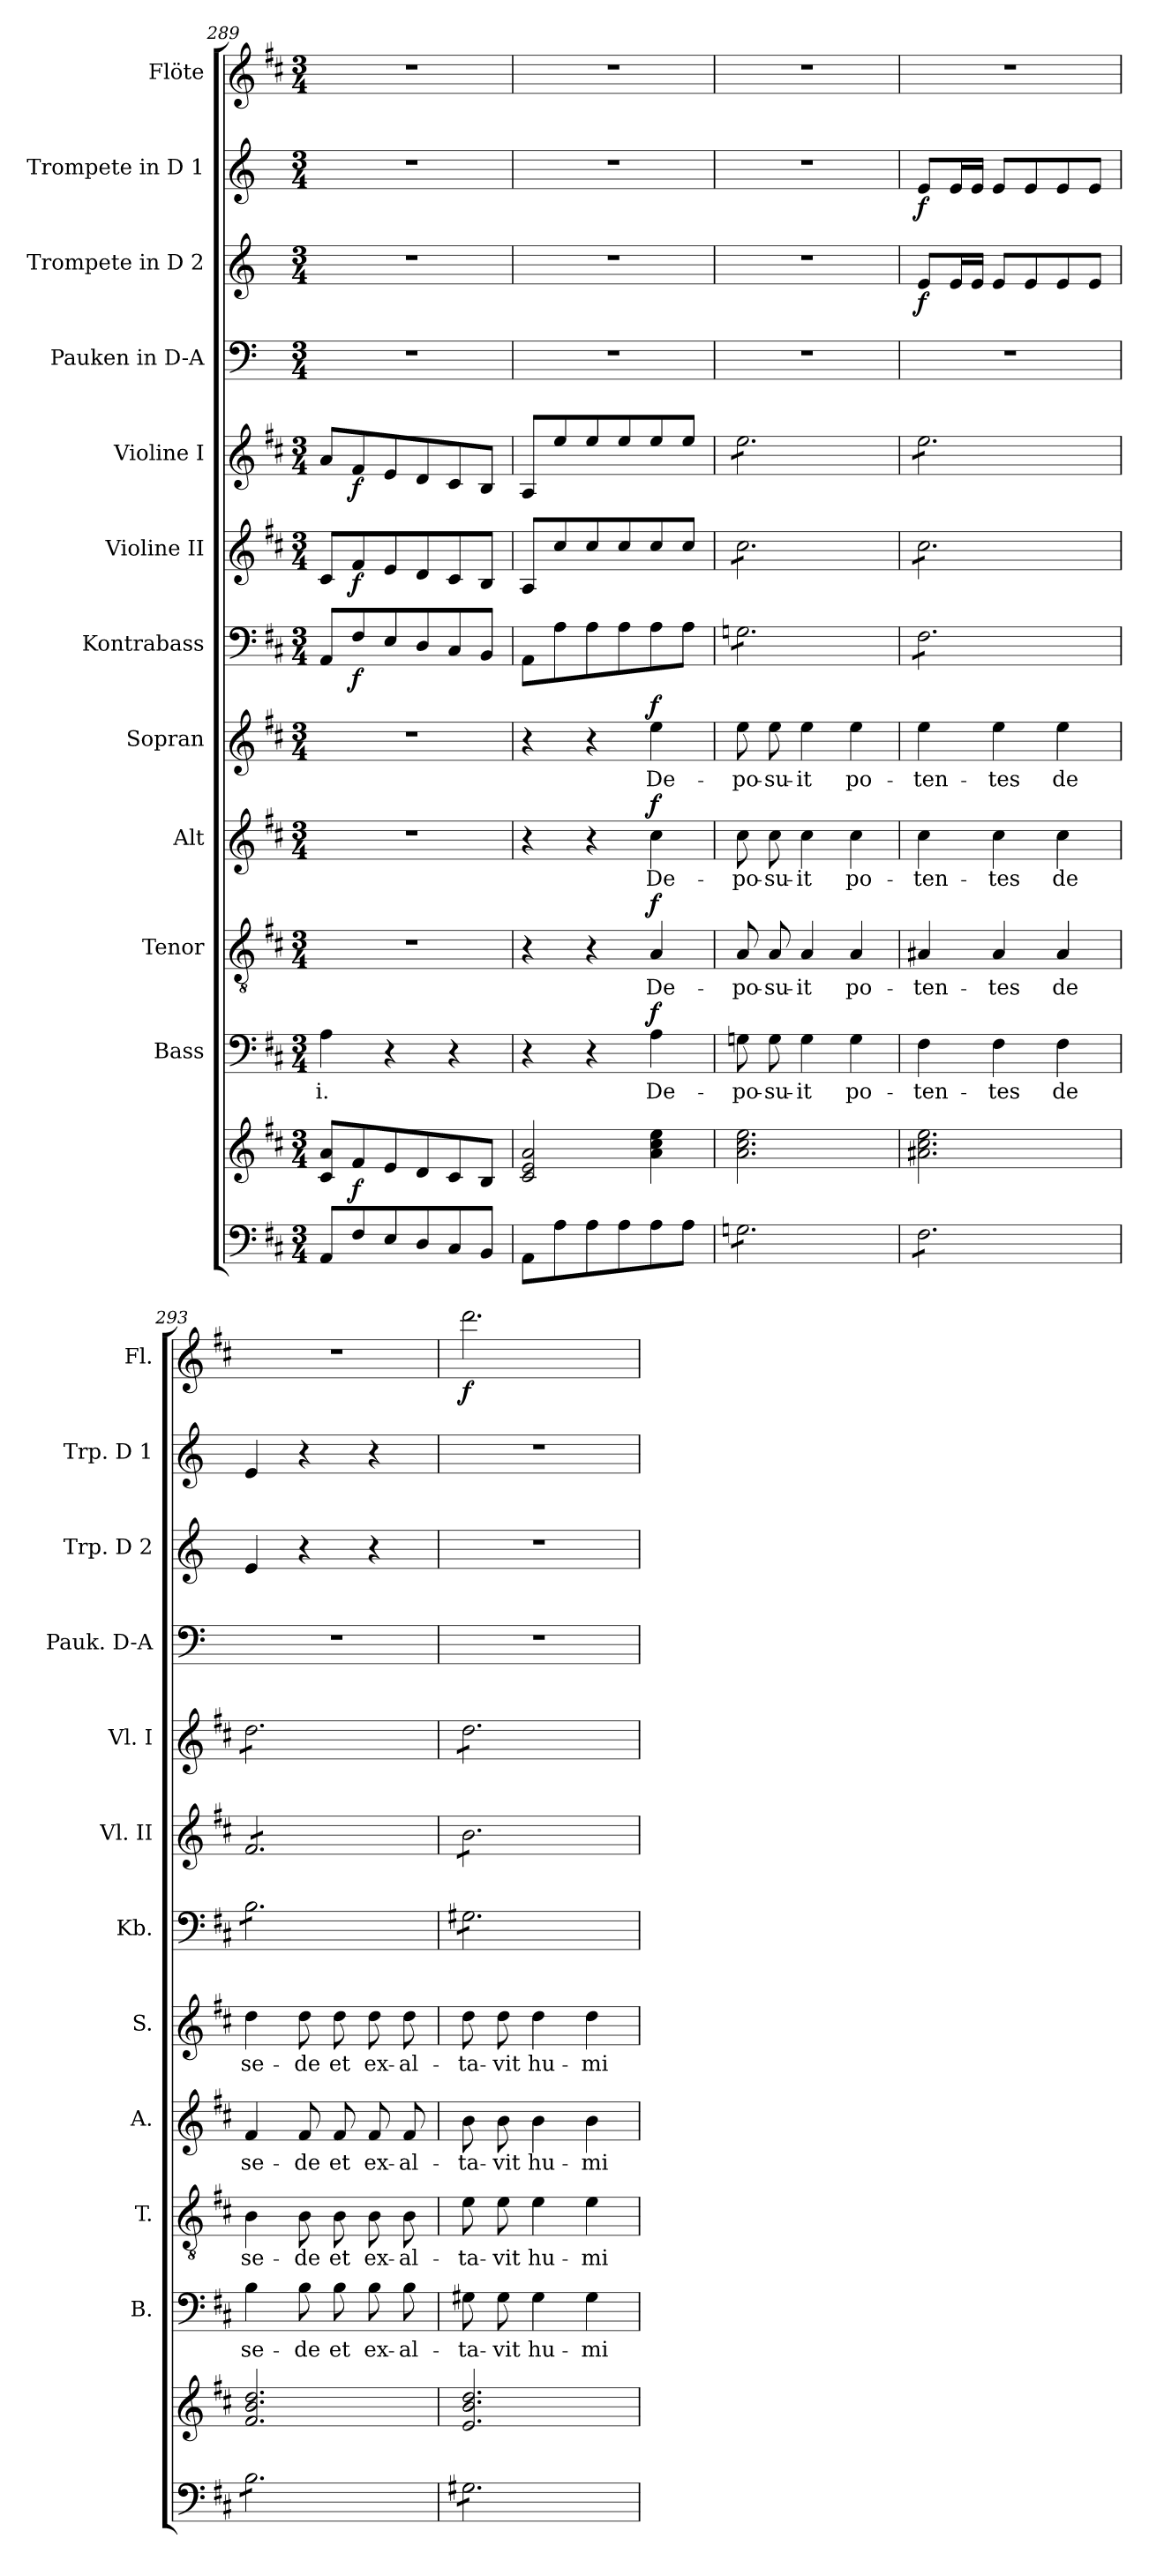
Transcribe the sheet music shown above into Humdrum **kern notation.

**kern	**kern	**dynam	**kern	**text	**dynam	**kern	**text	**dynam	**kern	**text	**dynam	**kern	**text	**dynam	**kern	**dynam	**kern	**dynam	**kern	**dynam	**kern	**kern	**dynam	**kern	**dynam	**kern	**dynam
*part12	*part12	*part12	*part11	*part11	*part11	*part10	*part10	*part10	*part9	*part9	*part9	*part8	*part8	*part8	*part7	*part7	*part6	*part6	*part5	*part5	*part4	*part3	*part3	*part2	*part2	*part1	*part1
*staff13	*staff12	*staff12/13	*staff11	*staff11	*staff11	*staff10	*staff10	*staff10	*staff9	*staff9	*staff9	*staff8	*staff8	*staff8	*staff7	*staff7	*staff6	*staff6	*staff5	*staff5	*staff4	*staff3	*staff3	*staff2	*staff2	*staff1	*staff1
*	*	*	*I"Bass	*	*	*I"Tenor	*	*	*I"Alt	*	*	*I"Sopran	*	*	*I"Kontrabass	*	*I"Violine II	*	*I"Violine I	*	*I"Pauken in D-A	*I"Trompete in D 2	*	*I"Trompete in D 1	*	*I"Flöte	*
*	*	*	*I'B.	*	*	*I'T.	*	*	*I'A.	*	*	*I'S.	*	*	*I'Kb.	*	*I'Vl. II	*	*I'Vl. I	*	*I'Pauk. D-A	*I'Trp. D 2	*	*I'Trp. D 1	*	*I'Fl.	*
*clefF4	*clefG2	*	*clefF4	*	*	*clefGv2	*	*	*clefG2	*	*	*clefG2	*	*	*clefF4	*	*clefG2	*	*clefG2	*	*clefF4	*clefG2	*	*clefG2	*	*clefG2	*
*	*	*	*	*	*	*	*	*	*	*	*	*	*	*	*ITrd7c12	*	*	*	*	*	*ITrd-1c-2	*ITrd-1c-2	*	*ITrd-1c-2	*	*	*
*k[f#c#]	*k[f#c#]	*	*k[f#c#]	*	*	*k[f#c#]	*	*	*k[f#c#]	*	*	*k[f#c#]	*	*	*k[f#c#]	*	*k[f#c#]	*	*k[f#c#]	*	*k[f#c#]	*k[f#c#]	*	*k[f#c#]	*	*k[f#c#]	*
*D:	*D:	*	*D:	*	*	*D:	*	*	*D:	*	*	*D:	*	*	*D:	*	*D:	*	*D:	*	*D:	*D:	*	*D:	*	*D:	*
*M3/4	*M3/4	*	*M3/4	*	*	*M3/4	*	*	*M3/4	*	*	*M3/4	*	*	*M3/4	*	*M3/4	*	*M3/4	*	*M3/4	*M3/4	*	*M3/4	*	*M3/4	*
=289	=289	=289	=289	=289	=289	=289	=289	=289	=289	=289	=289	=289	=289	=289	=289	=289	=289	=289	=289	=289	=289	=289	=289	=289	=289	=289	=289
!	!	!	!	!LO:LY:b	!	!	!	!	!	!	!	!	!	!	!	!	!	!	!	!	!	!	!	!	!	!	!
8AA/L	8c#/ 8a/L	.	4A\	-i.	.	2.r	.	.	2.r	.	.	2.r	.	.	8AAA/L	.	8c#/L	.	8a/L	.	2.r	2.r	.	2.r	.	2.r	.
!	!	!LO:DY:a=2	!	!	!	!	!	!	!	!	!	!	!	!	!	!LO:DY:b	!	!LO:DY:b	!	!LO:DY:b	!	!	!	!	!	!	!
8F#/	8f#/	f	.	.	.	.	.	.	.	.	.	.	.	.	8FF#/	f	8f#/	f	8f#/	f	.	.	.	.	.	.	.
8E/	8e/	.	4r	.	.	.	.	.	.	.	.	.	.	.	8EE/	.	8e/	.	8e/	.	.	.	.	.	.	.	.
8D/	8d/	.	.	.	.	.	.	.	.	.	.	.	.	.	8DD/	.	8d/	.	8d/	.	.	.	.	.	.	.	.
8C#/	8c#/	.	4r	.	.	.	.	.	.	.	.	.	.	.	8CC#/	.	8c#/	.	8c#/	.	.	.	.	.	.	.	.
8BB/J	8B/J	.	.	.	.	.	.	.	.	.	.	.	.	.	8BBB/J	.	8B/J	.	8B/J	.	.	.	.	.	.	.	.
=290	=290	=290	=290	=290	=290	=290	=290	=290	=290	=290	=290	=290	=290	=290	=290	=290	=290	=290	=290	=290	=290	=290	=290	=290	=290	=290	=290
8AA\L	2c#/ 2e/ 2a/	.	4r	.	.	4r	.	.	4r	.	.	4r	.	.	8AAA\L	.	8A/L	.	8A/L	.	2.r	2.r	.	2.r	.	2.r	.
8A\	.	.	.	.	.	.	.	.	.	.	.	.	.	.	8AA\	.	8cc#/	.	8ee/	.	.	.	.	.	.	.	.
8A\	.	.	4r	.	.	4r	.	.	4r	.	.	4r	.	.	8AA\	.	8cc#/	.	8ee/	.	.	.	.	.	.	.	.
8A\	.	.	.	.	.	.	.	.	.	.	.	.	.	.	8AA\	.	8cc#/	.	8ee/	.	.	.	.	.	.	.	.
!	!	!	!	!LO:LY:b	!LO:DY:a	!	!LO:LY:b	!LO:DY:a	!	!LO:LY:b	!LO:DY:a	!	!LO:LY:b	!LO:DY:a	!	!	!	!	!	!	!	!	!	!	!	!	!
8A\	4a\ 4cc#\ 4ee\	.	4A\	De-	f	4A/	De-	f	4cc#\	De-	f	4ee\	De-	f	8AA\	.	8cc#/	.	8ee/	.	.	.	.	.	.	.	.
8A\J	.	.	.	.	.	.	.	.	.	.	.	.	.	.	8AA\J	.	8cc#/J	.	8ee/J	.	.	.	.	.	.	.	.
!!LO:PB:g=z
=291	=291	=291	=291	=291	=291	=291	=291	=291	=291	=291	=291	=291	=291	=291	=291	=291	=291	=291	=291	=291	=291	=291	=291	=291	=291	=291	=291
!	!	!	!	!LO:LY:b	!	!	!LO:LY:b	!	!	!LO:LY:b	!	!	!LO:LY:b	!	!	!	!	!	!	!	!	!	!	!	!	!	!
*tremolo	*	*	*	*	*	*	*	*	*	*	*	*	*	*	*	*	*	*	*	*	*	*	*	*	*	*	*
*	*	*	*	*	*	*	*	*	*	*	*	*	*	*	*tremolo	*	*	*	*	*	*	*	*	*	*	*	*
*	*	*	*	*	*	*	*	*	*	*	*	*	*	*	*	*	*tremolo	*	*	*	*	*	*	*	*	*	*
*	*	*	*	*	*	*	*	*	*	*	*	*	*	*	*	*	*	*	*tremolo	*	*	*	*	*	*	*	*
8Gn\L	2.a\ 2.cc#\ 2.ee\	.	8Gn\	-po-	.	8A/	-po-	.	8cc#\	-po-	.	8ee\	-po-	.	8GGn\L	.	8cc#\L	.	8ee\L	.	2.r	2.r	.	2.r	.	2.r	.
!	!	!	!	!LO:LY:b	!	!	!LO:LY:b	!	!	!LO:LY:b	!	!	!LO:LY:b	!	!	!	!	!	!	!	!	!	!	!	!	!	!
8Gn\	.	.	8G\	-su-	.	8A/	-su-	.	8cc#\	-su-	.	8ee\	-su-	.	8GGn\	.	8cc#\	.	8ee\	.	.	.	.	.	.	.	.
!	!	!	!	!LO:LY:b	!	!	!LO:LY:b	!	!	!LO:LY:b	!	!	!LO:LY:b	!	!	!	!	!	!	!	!	!	!	!	!	!	!
8Gn\	.	.	4G\	-it	.	4A/	-it	.	4cc#\	-it	.	4ee\	-it	.	8GGn\	.	8cc#\	.	8ee\	.	.	.	.	.	.	.	.
8Gn\	.	.	.	.	.	.	.	.	.	.	.	.	.	.	8GGn\	.	8cc#\	.	8ee\	.	.	.	.	.	.	.	.
!	!	!	!	!LO:LY:b	!	!	!LO:LY:b	!	!	!LO:LY:b	!	!	!LO:LY:b	!	!	!	!	!	!	!	!	!	!	!	!	!	!
8Gn\	.	.	4G\	po-	.	4A/	po-	.	4cc#\	po-	.	4ee\	po-	.	8GGn\	.	8cc#\	.	8ee\	.	.	.	.	.	.	.	.
8Gn\J	.	.	.	.	.	.	.	.	.	.	.	.	.	.	8GGn\J	.	8cc#\J	.	8ee\J	.	.	.	.	.	.	.	.
=292	=292	=292	=292	=292	=292	=292	=292	=292	=292	=292	=292	=292	=292	=292	=292	=292	=292	=292	=292	=292	=292	=292	=292	=292	=292	=292	=292
!	!	!	!	!LO:LY:b	!	!	!LO:LY:b	!	!	!LO:LY:b	!	!	!LO:LY:b	!	!	!	!	!	!	!	!	!	!LO:DY:b	!	!LO:DY:b	!	!
8F#\L	2.a#X\ 2.cc#\ 2.ee\	.	4F#\	-ten-	.	4A#X/	-ten-	.	4cc#\	-ten-	.	4ee\	-ten-	.	8FF#\L	.	8cc#\L	.	8ee\L	.	2.r	8f#/L	f	8f#/L	f	2.r	.
8F#\	.	.	.	.	.	.	.	.	.	.	.	.	.	.	8FF#\	.	8cc#\	.	8ee\	.	.	16f#/L	.	16f#/L	.	.	.
.	.	.	.	.	.	.	.	.	.	.	.	.	.	.	.	.	.	.	.	.	.	16f#/JJ	.	16f#/JJ	.	.	.
!	!	!	!	!LO:LY:b	!	!	!LO:LY:b	!	!	!LO:LY:b	!	!	!LO:LY:b	!	!	!	!	!	!	!	!	!	!	!	!	!	!
8F#\	.	.	4F#\	-tes	.	4A#/	-tes	.	4cc#\	-tes	.	4ee\	-tes	.	8FF#\	.	8cc#\	.	8ee\	.	.	8f#/L	.	8f#/L	.	.	.
8F#\	.	.	.	.	.	.	.	.	.	.	.	.	.	.	8FF#\	.	8cc#\	.	8ee\	.	.	8f#/	.	8f#/	.	.	.
!	!	!	!	!LO:LY:b	!	!	!LO:LY:b	!	!	!LO:LY:b	!	!	!LO:LY:b	!	!	!	!	!	!	!	!	!	!	!	!	!	!
8F#\	.	.	4F#\	de	.	4A#/	de	.	4cc#\	de	.	4ee\	de	.	8FF#\	.	8cc#\	.	8ee\	.	.	8f#/	.	8f#/	.	.	.
8F#\J	.	.	.	.	.	.	.	.	.	.	.	.	.	.	8FF#\J	.	8cc#\J	.	8ee\J	.	.	8f#/J	.	8f#/J	.	.	.
=293	=293	=293	=293	=293	=293	=293	=293	=293	=293	=293	=293	=293	=293	=293	=293	=293	=293	=293	=293	=293	=293	=293	=293	=293	=293	=293	=293
!	!	!	!	!LO:LY:b	!	!	!LO:LY:b	!	!	!LO:LY:b	!	!	!LO:LY:b	!	!	!	!	!	!	!	!	!	!	!	!	!	!
8B\L	2.f#/ 2.b/ 2.dd/	.	4B\	se-	.	4B\	se-	.	4f#/	se-	.	4dd\	se-	.	8BB\L	.	8f#/L	.	8dd\L	.	2.r	4f#/	.	4f#/	.	2.r	.
8B\	.	.	.	.	.	.	.	.	.	.	.	.	.	.	8BB\	.	8f#/	.	8dd\	.	.	.	.	.	.	.	.
!	!	!	!	!LO:LY:b	!	!	!LO:LY:b	!	!	!LO:LY:b	!	!	!LO:LY:b	!	!	!	!	!	!	!	!	!	!	!	!	!	!
8B\	.	.	8B\	-de	.	8B\	-de	.	8f#/	-de	.	8dd\	-de	.	8BB\	.	8f#/	.	8dd\	.	.	4r	.	4r	.	.	.
!	!	!	!	!LO:LY:b	!	!	!LO:LY:b	!	!	!LO:LY:b	!	!	!LO:LY:b	!	!	!	!	!	!	!	!	!	!	!	!	!	!
8B\	.	.	8B\	et	.	8B\	et	.	8f#/	et	.	8dd\	et	.	8BB\	.	8f#/	.	8dd\	.	.	.	.	.	.	.	.
!	!	!	!	!LO:LY:b	!	!	!LO:LY:b	!	!	!LO:LY:b	!	!	!LO:LY:b	!	!	!	!	!	!	!	!	!	!	!	!	!	!
8B\	.	.	8B\	ex-	.	8B\	ex-	.	8f#/	ex-	.	8dd\	ex-	.	8BB\	.	8f#/	.	8dd\	.	.	4r	.	4r	.	.	.
!	!	!	!	!LO:LY:b	!	!	!LO:LY:b	!	!	!LO:LY:b	!	!	!LO:LY:b	!	!	!	!	!	!	!	!	!	!	!	!	!	!
8B\J	.	.	8B\	-al-	.	8B\	-al-	.	8f#/	-al-	.	8dd\	-al-	.	8BB\J	.	8f#/J	.	8dd\J	.	.	.	.	.	.	.	.
=294	=294	=294	=294	=294	=294	=294	=294	=294	=294	=294	=294	=294	=294	=294	=294	=294	=294	=294	=294	=294	=294	=294	=294	=294	=294	=294	=294
!	!	!	!	!LO:LY:b	!	!	!LO:LY:b	!	!	!LO:LY:b	!	!	!LO:LY:b	!	!	!	!	!	!	!	!	!	!	!	!	!	!LO:DY:b
8G#X\L	2.e/ 2.b/ 2.dd/	.	8G#X\	-ta-	.	8e\	-ta-	.	8b\	-ta-	.	8dd\	-ta-	.	8GG#X\L	.	8b\L	.	8dd\L	.	2.r	2.r	.	2.r	.	2.ddd\	f
!	!	!	!	!LO:LY:b	!	!	!LO:LY:b	!	!	!LO:LY:b	!	!	!LO:LY:b	!	!	!	!	!	!	!	!	!	!	!	!	!	!
8G#X\	.	.	8G#\	-vit	.	8e\	-vit	.	8b\	-vit	.	8dd\	-vit	.	8GG#X\	.	8b\	.	8dd\	.	.	.	.	.	.	.	.
!	!	!	!	!LO:LY:b	!	!	!LO:LY:b	!	!	!LO:LY:b	!	!	!LO:LY:b	!	!	!	!	!	!	!	!	!	!	!	!	!	!
8G#X\	.	.	4G#\	hu-	.	4e\	hu-	.	4b\	hu-	.	4dd\	hu-	.	8GG#X\	.	8b\	.	8dd\	.	.	.	.	.	.	.	.
8G#X\	.	.	.	.	.	.	.	.	.	.	.	.	.	.	8GG#X\	.	8b\	.	8dd\	.	.	.	.	.	.	.	.
!	!	!	!	!LO:LY:b	!	!	!LO:LY:b	!	!	!LO:LY:b	!	!	!LO:LY:b	!	!	!	!	!	!	!	!	!	!	!	!	!	!
8G#X\	.	.	4G#\	-mi-	.	4e\	-mi-	.	4b\	-mi-	.	4dd\	-mi-	.	8GG#X\	.	8b\	.	8dd\	.	.	.	.	.	.	.	.
8G#X\J	.	.	.	.	.	.	.	.	.	.	.	.	.	.	8GG#X\J	.	8b\J	.	8dd\J	.	.	.	.	.	.	.	.
*	*	*	*	*	*	*	*	*	*	*	*	*	*	*	*	*	*	*	*Xtremolo	*	*	*	*	*	*	*	*
*	*	*	*	*	*	*	*	*	*	*	*	*	*	*	*	*	*Xtremolo	*	*	*	*	*	*	*	*	*	*
*	*	*	*	*	*	*	*	*	*	*	*	*	*	*	*Xtremolo	*	*	*	*	*	*	*	*	*	*	*	*
*Xtremolo	*	*	*	*	*	*	*	*	*	*	*	*	*	*	*	*	*	*	*	*	*	*	*	*	*	*	*
=	=	=	=	=	=	=	=	=	=	=	=	=	=	=	=	=	=	=	=	=	=	=	=	=	=	=	=
*-	*-	*-	*-	*-	*-	*-	*-	*-	*-	*-	*-	*-	*-	*-	*-	*-	*-	*-	*-	*-	*-	*-	*-	*-	*-	*-	*-
